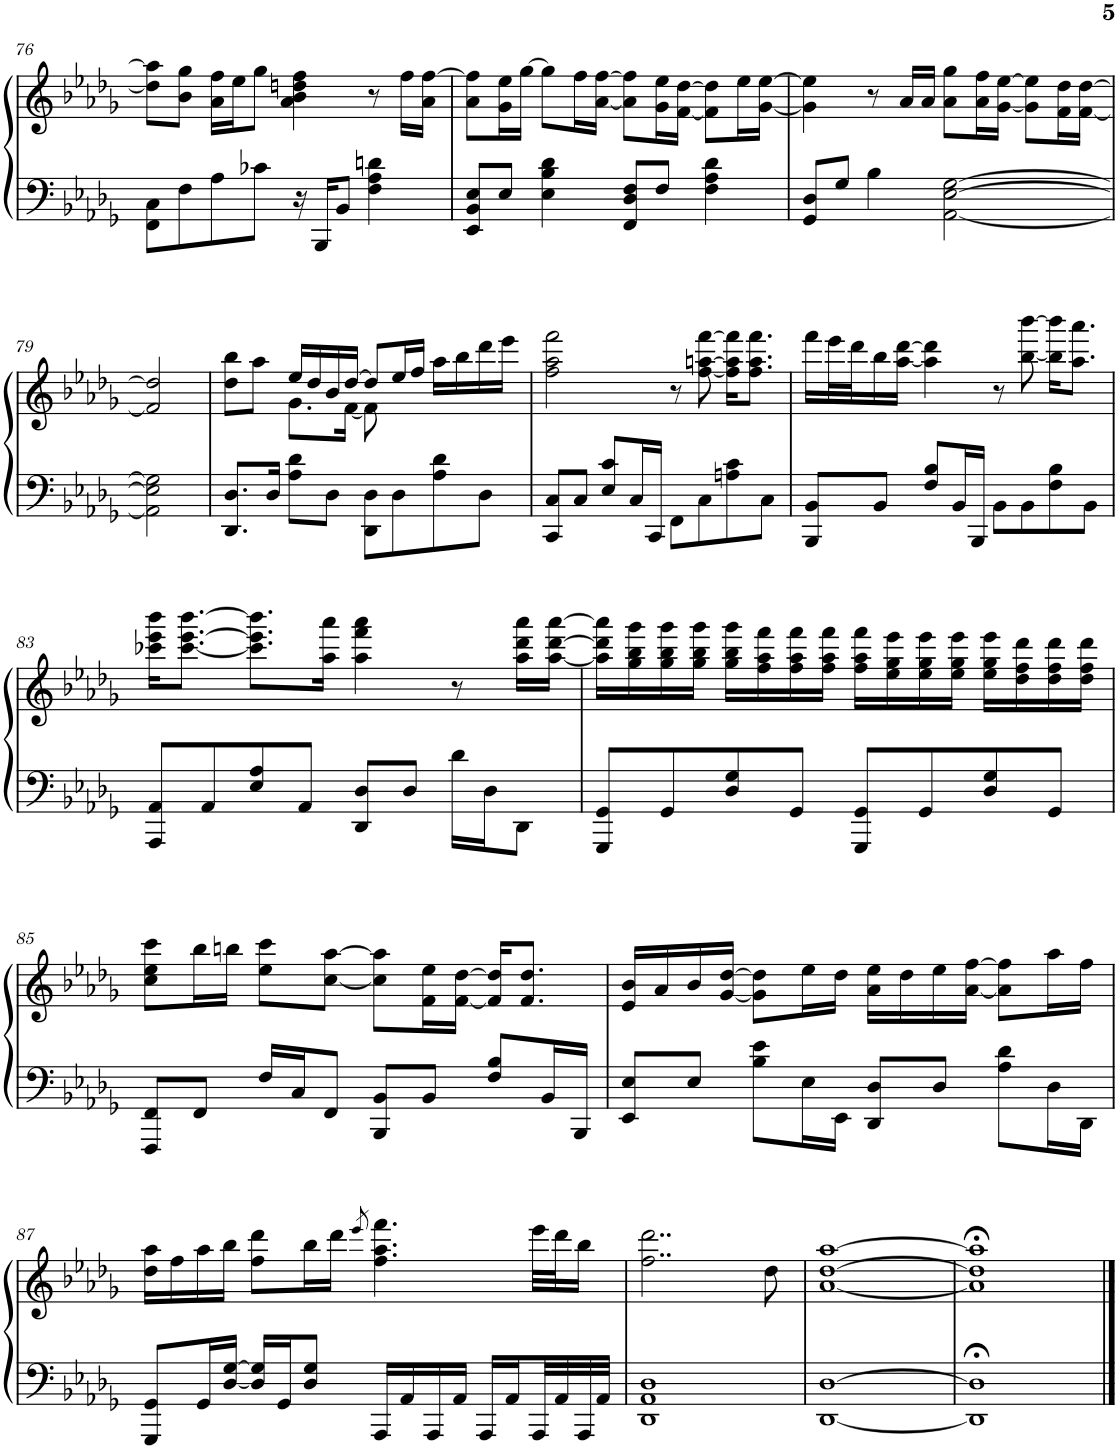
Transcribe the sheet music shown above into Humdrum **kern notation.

**kern	**kern
*part1	*part1
*staff2	*staff1
*I"Piano	*
*I'Pno.	*
!!LO:PB:g=z
*clefF4	*clefG2
*k[b-e-a-d-g-]	*k[b-e-a-d-g-]
*M4/4	*M4/4
=76	=76
8FF\ 8C\L	8dd-\] 8aa-\]L
8F\	8b-\ 8gg-\J
8A-\	16a-\ 16ff\LL
.	16ee-\J
8c-X\J	8gg-\J
16r	4a-\ 4b-\ 4ddn\ 4ff\
16BBB-/KL	.
8BB-/J	.
4F\ 4A-\ 4dn\	8r
.	16ff\LL
.	16a-\ [16ff\JJ
=77	=77
8EE-/ 8BB-/ 8E-/L	8a-\ 8ff\]L
8E-/J	16g-\ 16ee-\L
.	[16gg-\JJ
4E-\ 4B-\ 4d-\	8gg-\L]
.	16ff\L
.	[16a-\ [16ff\JJ
8FF/ 8D-/ 8F/L	8a-\] 8ff\]L
8F/J	16g-\ 16ee-\L
.	[16f\ [16dd-\JJ
4F\ 4A-\ 4d-\	8f\] 8dd-\]L
.	16ee-\L
.	[16g-\ [16ee-\JJ
=78	=78
8GG-/ 8D-/L	4g-\] 4ee-\]
8G-/J	.
4B-\	8r
.	16a-/LL
.	16a-/JJ
[2AA-\ [2E-\ [2G-\	8a-\ 8gg-\L
.	16a-\ 16ff\L
.	[16g-\ [16ee-\JJ
.	8g-\] 8ee-\]L
.	16f\ 16dd-\L
.	[16f\ [16dd-\JJ
!!LO:LB:g=z
=79	=79
2AA-\] 2E-\] 2G-\]	2f/] 2dd-/]
=80	=80
*	*^
8.DD-/ 8.D-/L	8dd-\ 8bb-\L	4ryy
.	8aa-\J	.
16D-/Jk	.	.
8A-\ 8d-\L	16ee-/LL	8.g-\L
.	16dd-/	.
8D-\J	16b-/	.
.	[16dd-/JJ	[16f\Jk
8DD-\ 8D-\L	8dd-/L]	8f\]
8D-\	16ee-/L	4.ryy
.	16ff/JJ	.
8A-\ 8d-\	16aa-\LL	.
.	16bb-\	.
8D-\J	16ddd-\	.
.	16eee-\JJ	.
*	*v	*v
=81	=81
8CC/ 8C/L	2ff\ 2aa-\ 2fff\
8C/J	.
8E-/ 8c/L	.
16C/L	.
16CC/JJ	.
8FF\L	8r
8C\	[8ff\ [8aan\ [8fff\
8An\ 8c\	16ff\] 16aa\] 16fff\]KL
.	8.ff\ 8.aa\ 8.fff\J
8C\J	.
=82	=82
8BBB-/ 8BB-/L	16fff\LL
.	32eee-\L
.	32ddd-\J
8BB-/J	16bb-\
.	[16aa-\ [16ddd-\JJ
8F/ 8B-/L	4aa-\] 4ddd-\]
16BB-/L	.
16BBB-/JJ	.
8BB-\L	8r
8BB-\	[8bb-\ [8bbb-\
8F\ 8B-\	16bb-\] 16bbb-\]KL
.	8.aa-\ 8.aaa-\J
8BB-\J	.
!!LO:LB:g=z
=83	=83
8AAA-/ 8AA-/L	16ccc-X\ 16eee-\ 16bbb-\KL
.	[8.ccc-\ [8.eee-\ [8.bbb-\J
8AA-/	.
8E-/ 8A-/	8.ccc-\] 8.eee-\] 8.bbb-\]L
8AA-/J	.
.	16aa-\ 16aaa-\Jk
8DD-/ 8D-/L	4aa-\ 4fff\ 4aaa-\
8D-/J	.
16d-\LL	8r
16D-\J	.
8DD-\J	16aa-\ 16ddd-\ 16aaa-\LL
.	[16aa-\ [16ddd-\ [16aaa-\JJ
=84	=84
8GGG-/ 8GG-/L	16aa-\] 16ddd-\] 16aaa-\]LL
.	16gg-\ 16bb-\ 16ggg-\
8GG-/	16gg-\ 16bb-\ 16ggg-\
.	16gg-\ 16bb-\ 16ggg-\JJ
8D-/ 8G-/	16gg-\ 16bb-\ 16ggg-\LL
.	16ff\ 16aa-\ 16fff\
8GG-/J	16ff\ 16aa-\ 16fff\
.	16ff\ 16aa-\ 16fff\JJ
8GGG-/ 8GG-/L	16ff\ 16aa-\ 16fff\LL
.	16ee-\ 16gg-\ 16eee-\
8GG-/	16ee-\ 16gg-\ 16eee-\
.	16ee-\ 16gg-\ 16eee-\JJ
8D-/ 8G-/	16ee-\ 16gg-\ 16eee-\LL
.	16dd-\ 16ff\ 16ddd-\
8GG-/J	16dd-\ 16ff\ 16ddd-\
.	16dd-\ 16ff\ 16ddd-\JJ
!!LO:LB:g=z
=85	=85
8FFF/ 8FF/L	8cc\ 8ee-\ 8ccc\L
8FF/J	16bb-\L
.	16bbn\JJ
16F/LL	8ee-\ 8ccc\L
16C/J	.
8FF/J	[8cc\ [8aa-\J
8BBB-/ 8BB-/L	8cc\] 8aa-\]L
8BB-/J	16f\ 16ee-\L
.	[16f\ [16dd-\JJ
8F/ 8B-/L	16f/] 16dd-/]KL
.	8.f/ 8.dd-/J
16BB-/L	.
16BBB-/JJ	.
=86	=86
8EE-/ 8E-/L	16e-/ 16b-/LL
.	16a-/
8E-/J	16b-/
.	[16g-/ [16dd-/JJ
8B-\ 8e-\L	8g-\] 8dd-\]L
16E-\L	16ee-\L
16EE-\JJ	16dd-\JJ
8DD-/ 8D-/L	16a-\ 16ee-\LL
.	16dd-\
8D-/J	16ee-\
.	[16a-\ [16ff\JJ
8A-\ 8d-\L	8a-\] 8ff\]L
16D-\L	16aa-\L
16DD-\JJ	16ff\JJ
!!LO:LB:g=z
=87	=87
8GGG-/ 8GG-/L	16dd-\ 16aa-\LL
.	16ff\
16GG-/L	16aa-\
[16D-/ [16G-/JJ	16bb-\JJ
16D-/] 16G-/]LL	8ff\ 8ddd-\L
16GG-/J	.
8D-/ 8G-/J	16bb-\L
.	16ddd-\JJ
.	8qeee-/
16AAA-/LL	4.ff\ 4.aa-\ 4.fff\
16AA-/	.
16AAA-/	.
16AA-/JJ	.
16AAA-/LL	.
16AA-/	.
32AAA-/L	32eee-\LLL
32AA-/	32ddd-\J
32AAA-/	16bb-\JJ
32AA-/JJJ	.
=88	=88
1DD- 1AA- 1D-	2..ff\ 2..ddd-\
.	8dd-\
=89	=89
[1DD- [1D-	[1a- [1dd- [1aa-
=90	=90
1DD-];< 1D-];<	1a-];< 1dd-];< 1aa-];<
==	==
*-	*-
